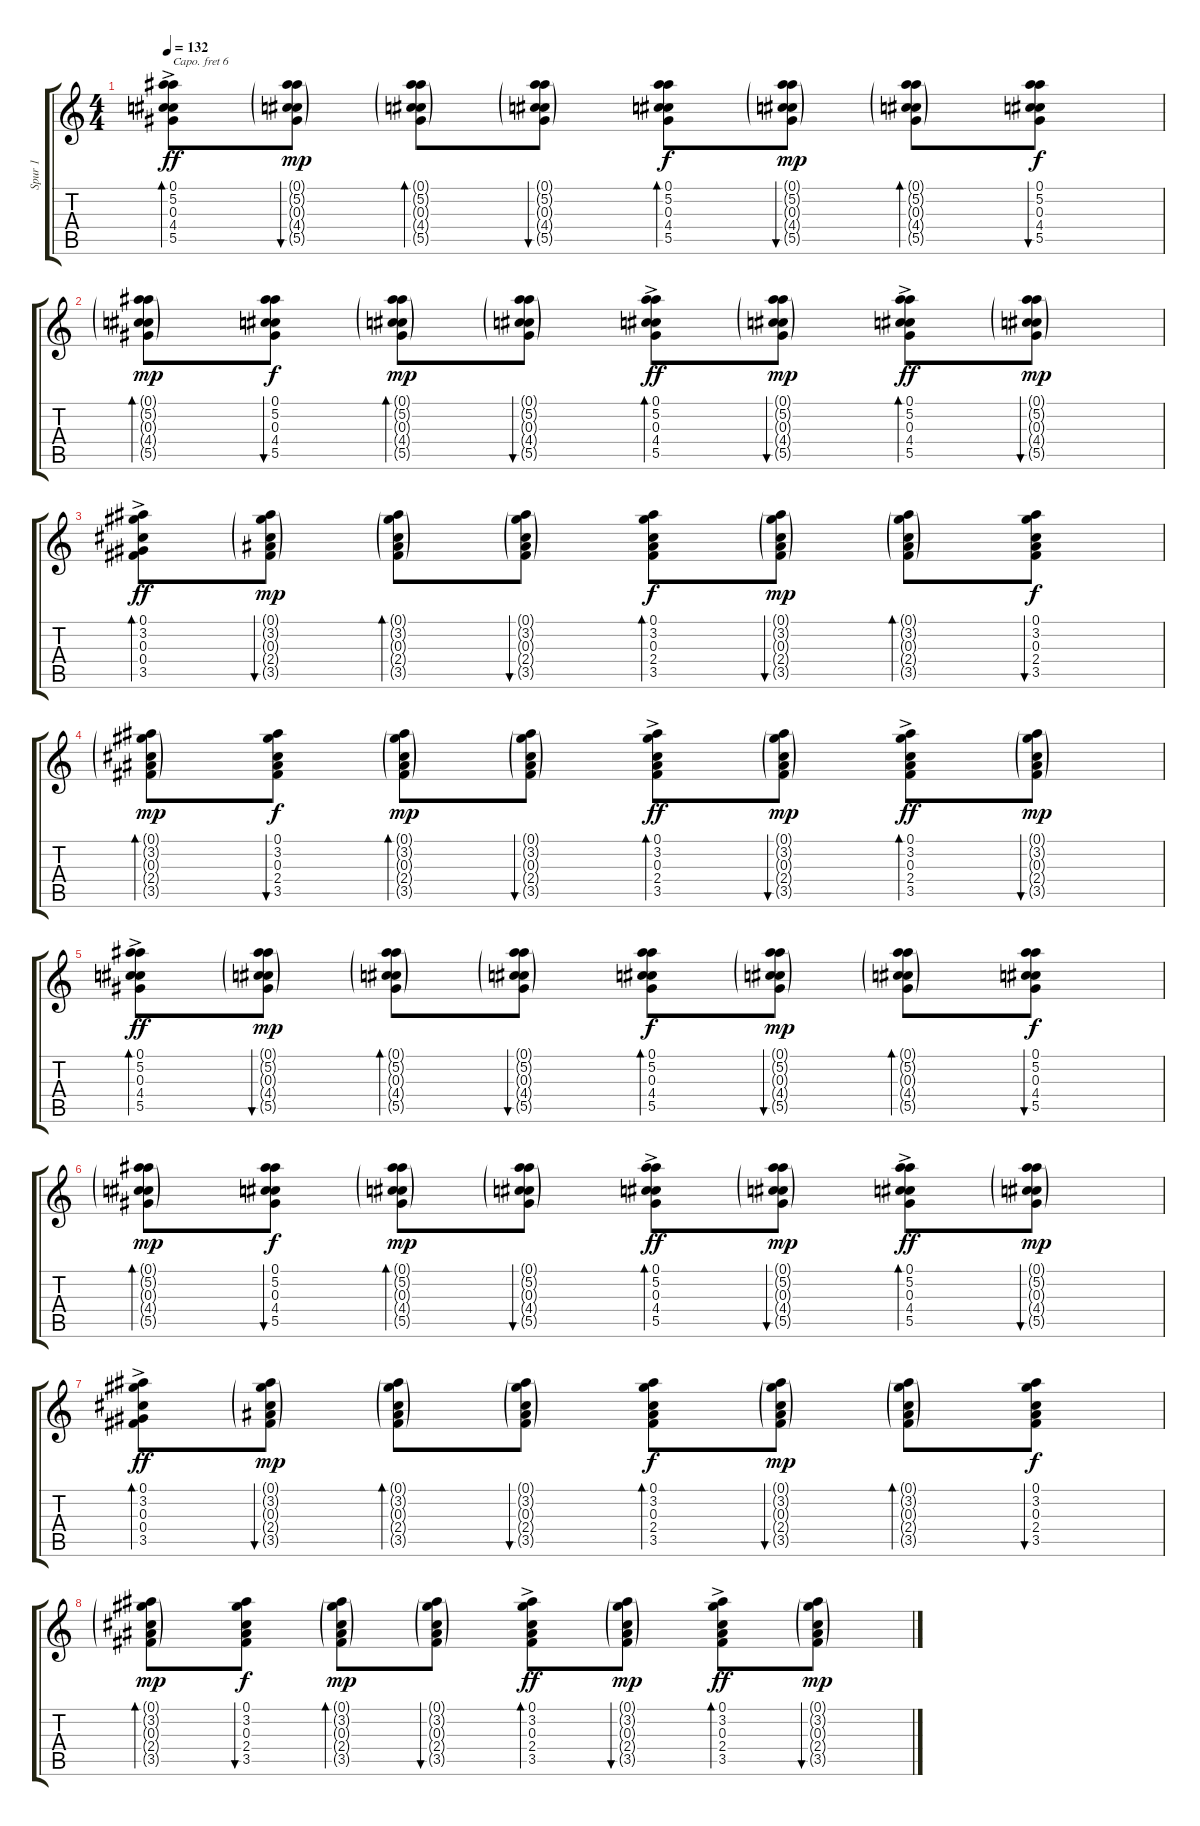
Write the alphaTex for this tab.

\track ("Spur 1" "Spur 1") {instrument acousticguitarnylon}
\staff {score tabs}
\capo 6
\tuning (E4 B3 G3 D3 A2 E2) {hide}
\ts (4 4)
\tempo 132
\clef g2
\ks c
(0.1{ac} 5.2{ac} 0.3{ac} 4.4{ac} 5.5{ac}).8{bd 240 dy ff} (0.1{g} 5.2{g} 0.3{g} 4.4{g} 5.5{g}).8{bu 60 dy mp} (0.1{g} 5.2{g} 0.3{g} 4.4{g} 5.5{g}).8{bd 60} (0.1{g} 5.2{g} 0.3{g} 4.4{g} 5.5{g}).8{bu 60} (0.1 5.2 0.3 4.4 5.5).8{bd 60 dy f} (0.1{g} 5.2{g} 0.3{g} 4.4{g} 5.5{g}).8{bu 60 dy mp} (0.1{g} 5.2{g} 0.3{g} 4.4{g} 5.5{g}).8{bd 60} (0.1 5.2 0.3 4.4 5.5).8{bu 60 dy f} |
(0.1{g} 5.2{g} 0.3{g} 4.4{g} 5.5{g}).8{bd 60 dy mp} (0.1 5.2 0.3 4.4 5.5).8{bu 60 dy f} (0.1{g} 5.2{g} 0.3{g} 4.4{g} 5.5{g}).8{bd 60 dy mp} (0.1{g} 5.2{g} 0.3{g} 4.4{g} 5.5{g}).8{bu 60} (0.1{ac} 5.2{ac} 0.3{ac} 4.4{ac} 5.5{ac}).8{bd 60 dy ff} (0.1{g} 5.2{g} 0.3{g} 4.4{g} 5.5{g}).8{bu 60 dy mp} (0.1{ac} 5.2{ac} 0.3{ac} 4.4{ac} 5.5{ac}).8{bd 60 dy ff} (0.1{g} 5.2{g} 0.3{g} 4.4{g} 5.5{g}).8{bu 60 dy mp} |
(0.1{ac} 3.2{ac} 0.3{ac} 0.4{ac} 3.5{ac}).8{bd 240 dy ff} (0.1{g} 3.2{g} 0.3{g} 2.4{g} 3.5{g}).8{bu 60 dy mp} (0.1{g} 3.2{g} 0.3{g} 2.4{g} 3.5{g}).8{bd 60} (0.1{g} 3.2{g} 0.3{g} 2.4{g} 3.5{g}).8{bu 60} (0.1 3.2 0.3 2.4 3.5).8{bd 60 dy f} (0.1{g} 3.2{g} 0.3{g} 2.4{g} 3.5{g}).8{bu 60 dy mp} (0.1{g} 3.2{g} 0.3{g} 2.4{g} 3.5{g}).8{bd 60} (0.1 3.2 0.3 2.4 3.5).8{bu 60 dy f} |
(0.1{g} 3.2{g} 0.3{g} 2.4{g} 3.5{g}).8{bd 60 dy mp} (0.1 3.2 0.3 2.4 3.5).8{bu 60 dy f} (0.1{g} 3.2{g} 0.3{g} 2.4{g} 3.5{g}).8{bd 60 dy mp} (0.1{g} 3.2{g} 0.3{g} 2.4{g} 3.5{g}).8{bu 60} (0.1{ac} 3.2{ac} 0.3{ac} 2.4{ac} 3.5{ac}).8{bd 60 dy ff} (0.1{g} 3.2{g} 0.3{g} 2.4{g} 3.5{g}).8{bu 60 dy mp} (0.1{ac} 3.2{ac} 0.3{ac} 2.4{ac} 3.5{ac}).8{bd 60 dy ff} (0.1{g} 3.2{g} 0.3{g} 2.4{g} 3.5{g}).8{bu 60 dy mp} |
(0.1{ac} 5.2{ac} 0.3{ac} 4.4{ac} 5.5{ac}).8{bd 240 dy ff} (0.1{g} 5.2{g} 0.3{g} 4.4{g} 5.5{g}).8{bu 60 dy mp} (0.1{g} 5.2{g} 0.3{g} 4.4{g} 5.5{g}).8{bd 60} (0.1{g} 5.2{g} 0.3{g} 4.4{g} 5.5{g}).8{bu 60} (0.1 5.2 0.3 4.4 5.5).8{bd 60 dy f} (0.1{g} 5.2{g} 0.3{g} 4.4{g} 5.5{g}).8{bu 60 dy mp} (0.1{g} 5.2{g} 0.3{g} 4.4{g} 5.5{g}).8{bd 60} (0.1 5.2 0.3 4.4 5.5).8{bu 60 dy f} |
(0.1{g} 5.2{g} 0.3{g} 4.4{g} 5.5{g}).8{bd 60 dy mp} (0.1 5.2 0.3 4.4 5.5).8{bu 60 dy f} (0.1{g} 5.2{g} 0.3{g} 4.4{g} 5.5{g}).8{bd 60 dy mp} (0.1{g} 5.2{g} 0.3{g} 4.4{g} 5.5{g}).8{bu 60} (0.1{ac} 5.2{ac} 0.3{ac} 4.4{ac} 5.5{ac}).8{bd 60 dy ff} (0.1{g} 5.2{g} 0.3{g} 4.4{g} 5.5{g}).8{bu 60 dy mp} (0.1{ac} 5.2{ac} 0.3{ac} 4.4{ac} 5.5{ac}).8{bd 60 dy ff} (0.1{g} 5.2{g} 0.3{g} 4.4{g} 5.5{g}).8{bu 60 dy mp} |
(0.1{ac} 3.2{ac} 0.3{ac} 0.4{ac} 3.5{ac}).8{bd 240 dy ff} (0.1{g} 3.2{g} 0.3{g} 2.4{g} 3.5{g}).8{bu 60 dy mp} (0.1{g} 3.2{g} 0.3{g} 2.4{g} 3.5{g}).8{bd 60} (0.1{g} 3.2{g} 0.3{g} 2.4{g} 3.5{g}).8{bu 60} (0.1 3.2 0.3 2.4 3.5).8{bd 60 dy f} (0.1{g} 3.2{g} 0.3{g} 2.4{g} 3.5{g}).8{bu 60 dy mp} (0.1{g} 3.2{g} 0.3{g} 2.4{g} 3.5{g}).8{bd 60} (0.1 3.2 0.3 2.4 3.5).8{bu 60 dy f} |
(0.1{g} 3.2{g} 0.3{g} 2.4{g} 3.5{g}).8{bd 60 dy mp} (0.1 3.2 0.3 2.4 3.5).8{bu 60 dy f} (0.1{g} 3.2{g} 0.3{g} 2.4{g} 3.5{g}).8{bd 60 dy mp} (0.1{g} 3.2{g} 0.3{g} 2.4{g} 3.5{g}).8{bu 60} (0.1{ac} 3.2{ac} 0.3{ac} 2.4{ac} 3.5{ac}).8{bd 60 dy ff} (0.1{g} 3.2{g} 0.3{g} 2.4{g} 3.5{g}).8{bu 60 dy mp} (0.1{ac} 3.2{ac} 0.3{ac} 2.4{ac} 3.5{ac}).8{bd 60 dy ff} (0.1{g} 3.2{g} 0.3{g} 2.4{g} 3.5{g}).8{bu 60 dy mp}
